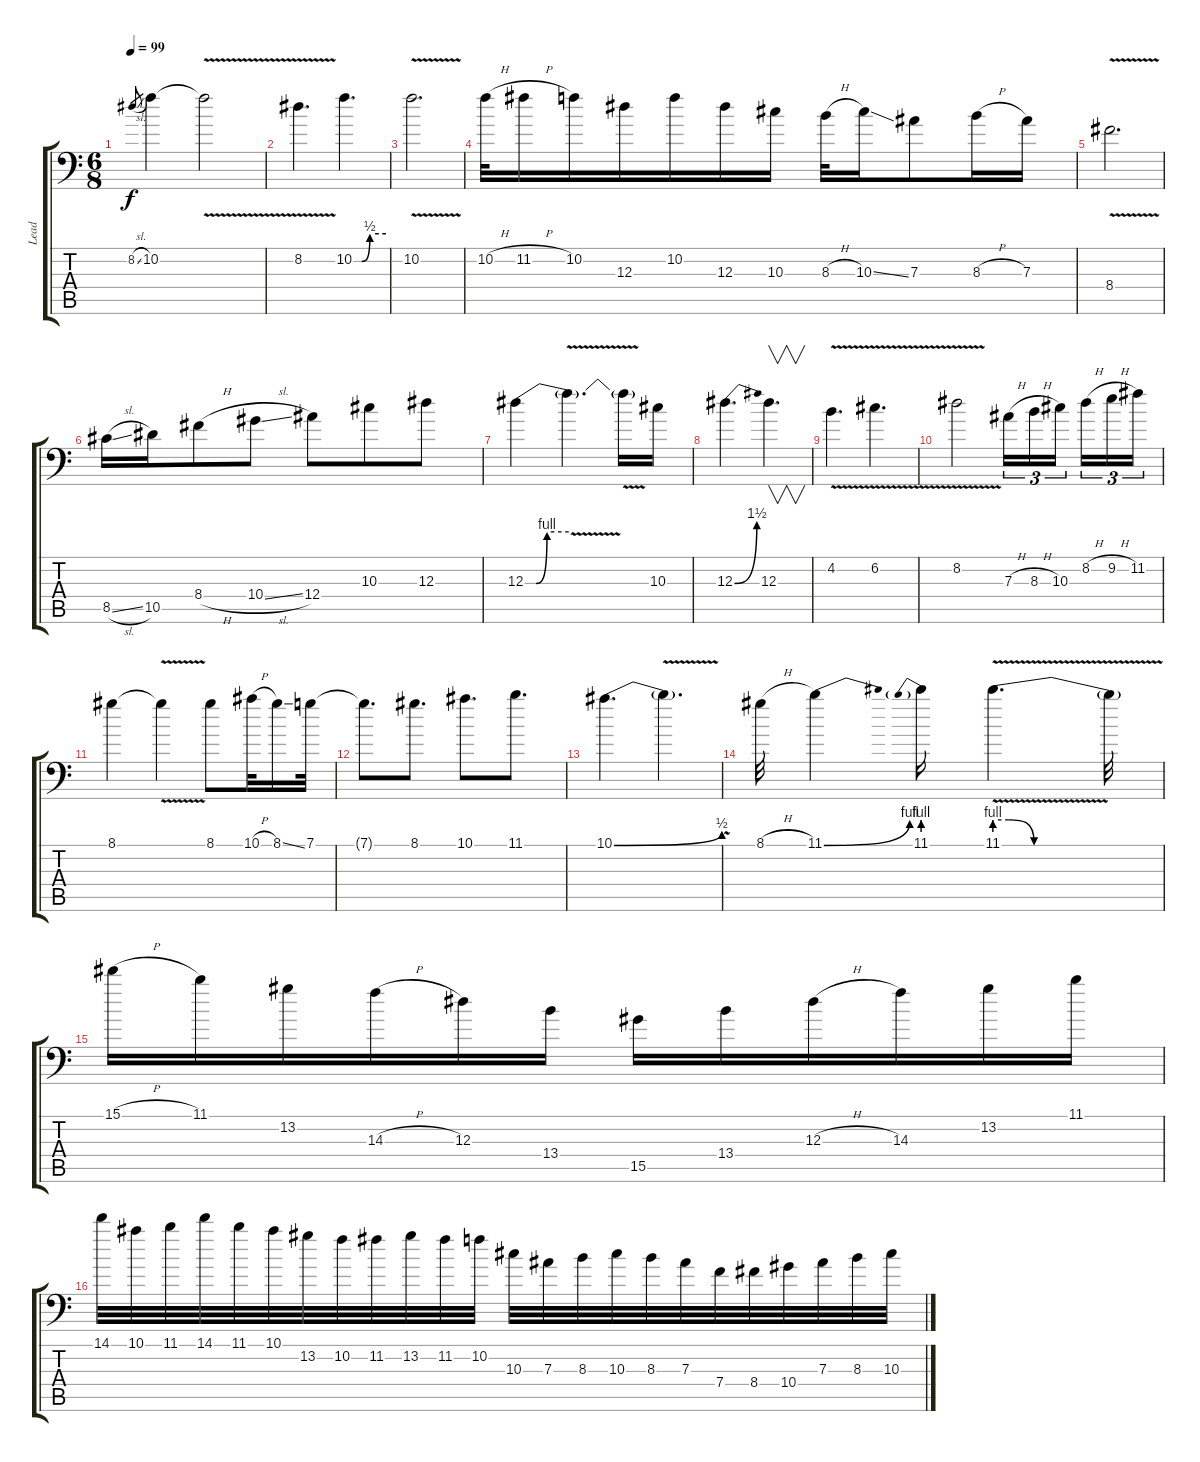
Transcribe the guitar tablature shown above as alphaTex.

\track ("Lead" "Lead") {instrument distortionguitar}
\staff {score tabs}
\tuning (C4 G3 Eb3 Bb2 F2 Bb1) {hide}
\ts (6 8)
\tempo 99
\clef f4
\ks c
8.2{sl}.8{gr dy f} 10.2.4 10.2{v t}.2 |
8.2{v}.4{d} 10.2{be (custom 0 0 15 0 30 2 60 2)}.4{d} |
10.2{v}.2{d} |
10.2{h}.32 11.2{h}.16 10.2.16 12.3.16 10.2.16 12.3.16 10.3.16 8.3{h}.32 10.3{ss}.16 7.3.8 8.3{h}.16 7.3.16 |
8.4{v}.2{d} |
8.5{sl}.16 10.5.16 8.4{h}.8 10.4{sl}.8 12.4.8 10.3.8 12.3.8 |
12.3{be (custom 0 0 15 0 30 4 60 4)}.4 12.3{v t}.4{d} 12.3{t}.16 10.3.16 |
12.3{be (bend 0 0 60 6)}.4{d} 12.3.4{v d} |
4.2{v}.4{d} 6.2{v}.4{d} |
8.2{v}.2 7.3{h}.16{tu (3 2)} 8.3{h}.16{tu (3 2)} 10.3.16{tu (3 2) beam splitsecondary} 8.2{h}.16{tu (3 2)} 9.2{h}.16{tu (3 2)} 11.2.16{tu (3 2)} |
8.1.4 8.1{v t}.4 8.1.8 10.1{h}.32 8.1{ss}.16 7.1.32 |
7.1{t}.8{d} 8.1.8{d} 10.1.8{d} 11.1.8{d} |
10.1{be (bend 0 0 60 2)}.4{d} 10.1{v t}.4{d} |
8.1{h}.32 11.1{be (bend 0 0 60 4)}.4 11.1{be (prebend 0 4 60 4)}.16 11.1{be (custom 0 4 5 4 14 0 30 0 60 0) v}.4{d} 11.1{t}.32 |
15.1{h}.16 11.1.16 13.2.16 14.3{h}.16 12.3.16 13.4.16 15.5.16 13.4.16 12.3{h}.16 14.3.16 13.2.16 11.1.16 |
14.1.32 10.1.32 11.1.32 14.1.32 11.1.32 10.1.32 13.2.32 10.2.32 11.2.32 13.2.32 11.2.32 10.2.32 10.3.32 7.3.32 8.3.32 10.3.32 8.3.32 7.3.32 7.4.32 8.4.32 10.4.32 7.3.32 8.3.32 10.3.32
